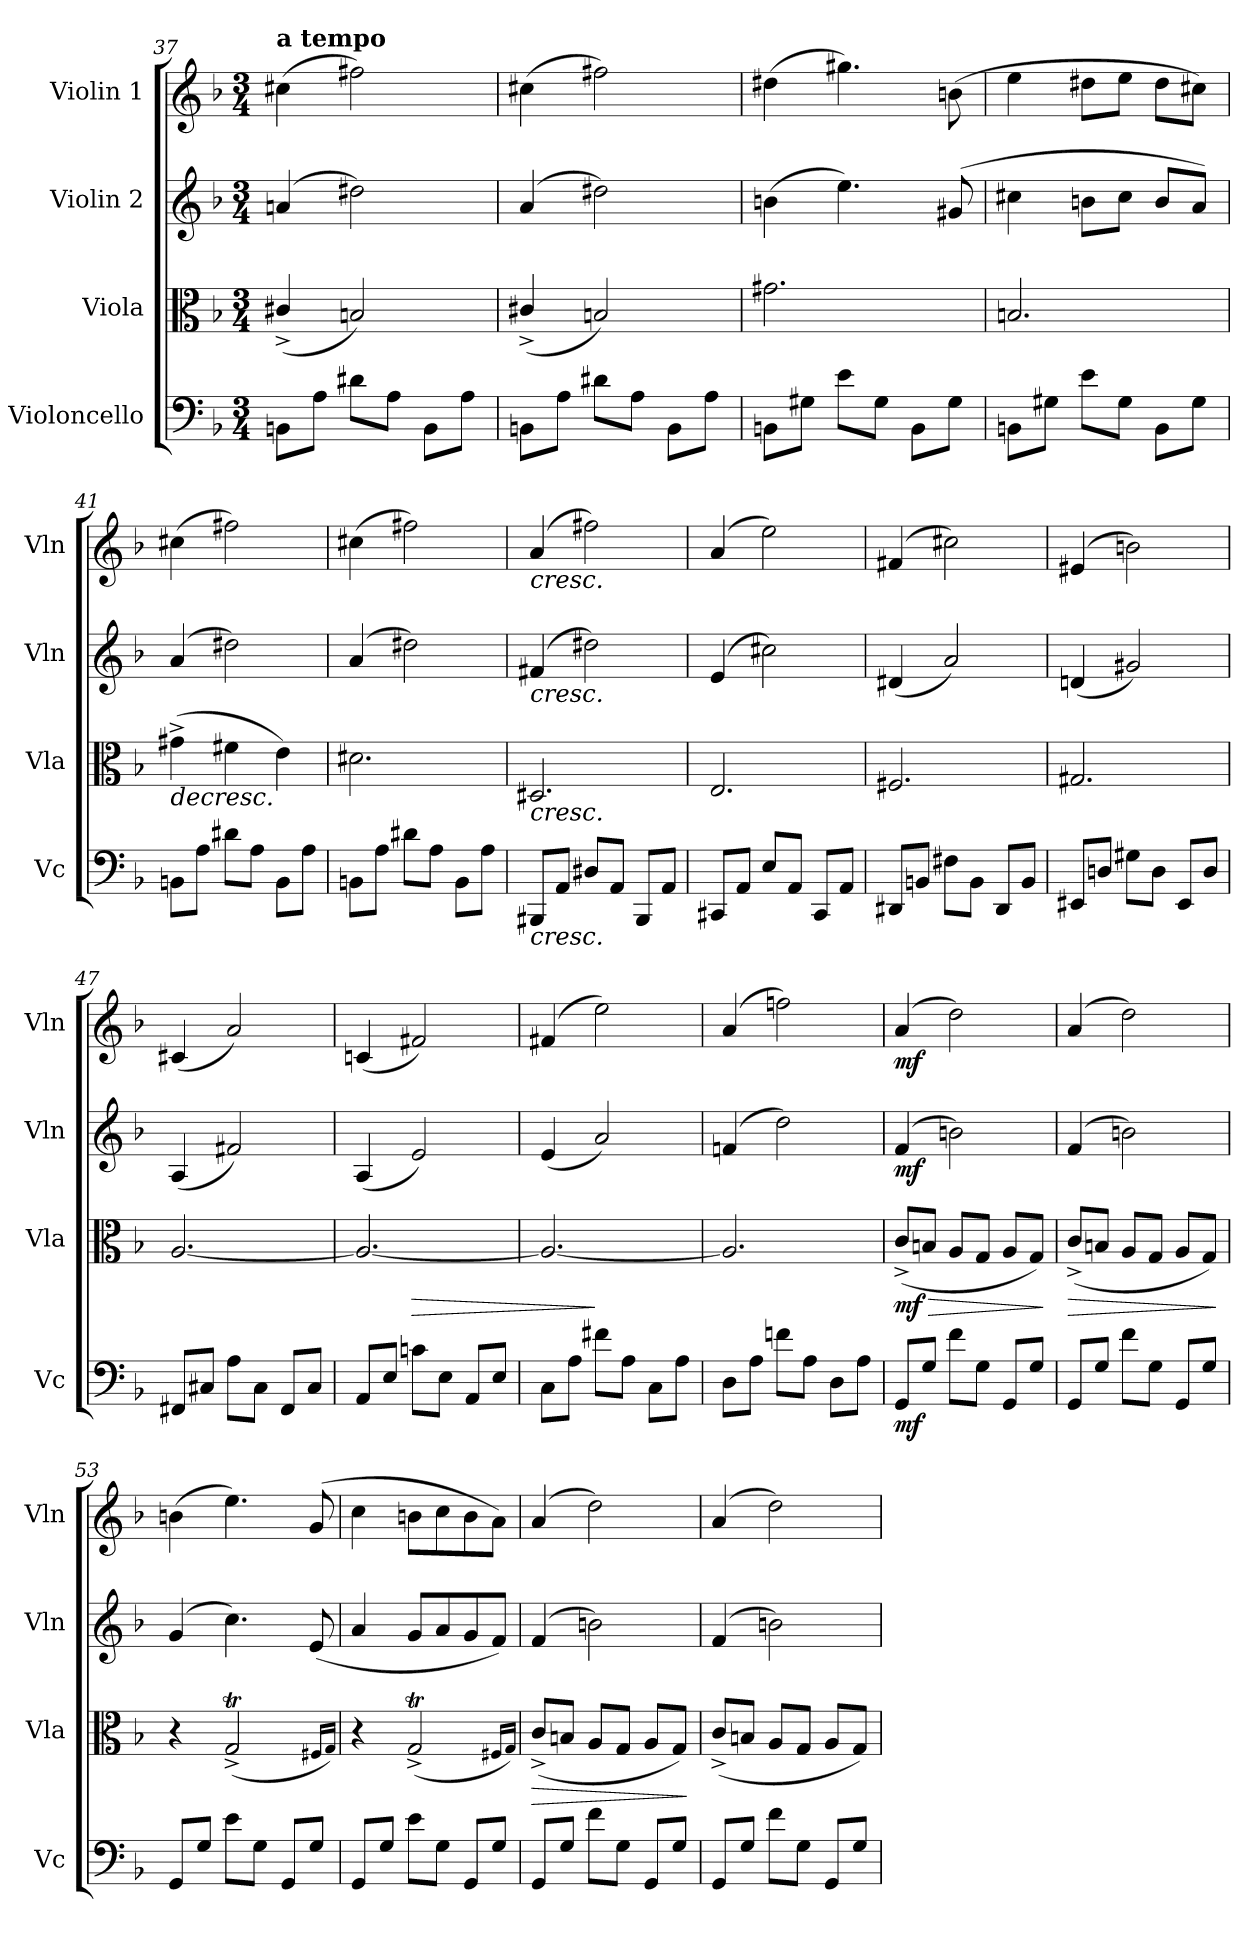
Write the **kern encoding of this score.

**kern	**dynam	**kern	**dynam	**kern	**dynam	**kern	**dynam
*part4	*part4	*part3	*part3	*part2	*part2	*part1	*part1
*staff4	*staff4	*staff3	*staff3	*staff2	*staff2	*staff1	*staff1
*I"Violoncello	*	*I"Viola	*	*I"Violin 2	*	*I"Violin 1	*
*I'Vc	*	*I'Vla	*	*I'Vln	*	*I'Vln	*
*clefF4	*	*clefC3	*	*clefG2	*	*clefG2	*
*k[b-]	*	*k[b-]	*	*k[b-]	*	*k[b-]	*
*M3/4	*	*M3/4	*	*M3/4	*	*M3/4	*
=37	=37	=37	=37	=37	=37	=37	=37
!	!	!	!	!	!	!LO:TX:a:B:t=a tempo	!
8BBn\L	.	(4c#X^>/	.	(4an/	.	(4cc#X\	.
8A\J	.	.	.	.	.	.	.
8d#X\L	.	2Bn/)	.	2dd#X\)	.	2ff#X\)	.
8A\J	.	.	.	.	.	.	.
8BB\L	.	.	.	.	.	.	.
8A\J	.	.	.	.	.	.	.
=38	=38	=38	=38	=38	=38	=38	=38
8BBn\L	.	(4c#X^>/	.	(4a/	.	(4cc#X\	.
8A\J	.	.	.	.	.	.	.
8d#X\L	.	2Bn/)	.	2dd#X\)	.	2ff#X\)	.
8A\J	.	.	.	.	.	.	.
8BB\L	.	.	.	.	.	.	.
8A\J	.	.	.	.	.	.	.
=39	=39	=39	=39	=39	=39	=39	=39
8BBn\L	.	2.g#X\	.	(4bn\	.	(4dd#X\	.
8G#X\J	.	.	.	.	.	.	.
8e\L	.	.	.	4.ee\)	.	4.gg#X\)	.
8G#\J	.	.	.	.	.	.	.
8BB\L	.	.	.	.	.	.	.
8G#\J	.	.	.	(>8g#X/	.	(8bn\	.
=40	=40	=40	=40	=40	=40	=40	=40
8BBn\L	.	2.Bn/	.	4cc#X\	.	4ee\	.
8G#X\J	.	.	.	.	.	.	.
8e\L	.	.	.	8bn\L	.	8dd#X\L	.
8G#\J	.	.	.	8cc#\J	.	8ee\J	.
8BB\L	.	.	.	8b/L	.	8dd#\L	.
8G#\J	.	.	.	8a/J)	.	8cc#X\J)	.
=41	=41	=41	=41	=41	=41	=41	=41
!	!	!	!LO:HP:b	!	!	!	!
8BBn\L	.	(4g#X^\	>	(4a/	.	(4cc#X\	.
8A\J	.	.	.	.	.	.	.
8d#X\L	.	4f#X\	.	2dd#X\)	.	2ff#X\)	.
8A\J	.	.	.	.	.	.	.
8BB\L	.	4e\)	.	.	.	.	.
8A\J	.	.	.	.	.	.	.
!!LO:LB:g=z
=42	=42	=42	=42	=42	=42	=42	=42
8BBn\L	.	2.d#X\	.	(4a/	.	(4cc#X\	.
8A\J	.	.	.	.	.	.	.
8d#X\L	.	.	.	2dd#X\)	.	2ff#X\)	.
8A\J	.	.	.	.	.	.	.
8BB\L	.	.	.	.	.	.	.
8A\J	.	.	.	.	.	.	.
!!LO:LB:g=z
=43	=43	=43	=43	=43	=43	=43	=43
!	!	!	!	!	!	!LO:TX:b:i:t=cresc.	!
!	!	!	!	!LO:TX:b:i:t=cresc.	!	!	!
!	!	!LO:TX:b:i:t=cresc.	!	!	!	!	!
!LO:TX:b:i:t=cresc.	!	!	!	!	!	!	!
8BBB#X/L	.	2.D#X/	.	(4f#X/	.	(4a/	.
8AA/J	.	.	.	.	.	.	.
8D#X/L	.	.	.	2dd#X\)	.	2ff#X\)	.
8AA/J	.	.	.	.	.	.	.
8BBB#/L	.	.	.	.	.	.	.
8AA/J	.	.	.	.	.	.	.
=44	=44	=44	=44	=44	=44	=44	=44
8CC#X/L	.	2.E/	.	(4e/	.	(4a/	.
8AA/J	.	.	.	.	.	.	.
8E/L	.	.	.	2cc#X\)	.	2ee\)	.
8AA/J	.	.	.	.	.	.	.
8CC#/L	.	.	.	.	.	.	.
8AA/J	.	.	.	.	.	.	.
=45	=45	=45	=45	=45	=45	=45	=45
8DD#X/L	.	2.F#X/	.	(4d#X/	.	(4f#X/	.
8BBn/J	.	.	.	.	.	.	.
8F#X\L	.	.	.	2a/)	.	2cc#X\)	.
8BB\J	.	.	.	.	.	.	.
8DD#/L	.	.	.	.	.	.	.
8BB/J	.	.	.	.	.	.	.
=46	=46	=46	=46	=46	=46	=46	=46
8EE#X/L	.	2.G#X/	.	(4dn/	.	(4e#X/	.
8Dn/J	.	.	.	.	.	.	.
8G#X\L	.	.	.	2g#X/)	.	2bn\)	.
8D\J	.	.	.	.	.	.	.
8EE#/L	.	.	.	.	.	.	.
8D/J	.	.	.	.	.	.	.
=47	=47	=47	=47	=47	=47	=47	=47
8FF#X/L	.	[2.A/	.	(4A/	.	(4c#X/	.
8C#X/J	.	.	.	.	.	.	.
8A\L	.	.	.	2f#X/)	.	2a/)	.
8C#\J	.	.	.	.	.	.	.
8FF#/L	.	.	.	.	.	.	.
8C#/J	.	.	.	.	.	.	.
=48	=48	=48	=48	=48	=48	=48	=48
*	*	*^	*	*	*	*	*
8AA/L	.	2.A/_	4ryy	.	(4A/	.	(4cn/	.
8E/J	.	.	.	.	.	.	.	.
!	!	!	!	!LO:HP:b	!	!	!	!
8cn\L	.	.	4ryy	>	2e/)	.	2f#X/)	.
8E\J	.	.	.	.	.	.	.	.
8AA/L	.	.	4ryy	.	.	.	.	.
8E/J	.	.	.	.	.	.	.	.
!!LO:LB:g=z
=49	=49	=49	=49	=49	=49	=49	=49	=49
8C\L	.	2.A/_	4ryy	.	(4e/	.	(4f#X/	.
8A\J	.	.	.	.	.	.	.	.
8f#X\L	.	.	4ryy	]	2a/)	.	2ee\)	.
8A\J	.	.	.	.	.	.	.	.
8C\L	.	.	4ryy	.	.	.	.	.
8A\J	.	.	.	.	.	.	.	.
*	*	*v	*v	*	*	*	*	*
!!LO:LB:g=z
=50	=50	=50	=50	=50	=50	=50	=50
8D\L	.	2.A/]	.	(4fn/	.	(4a/	.
8A\J	.	.	.	.	.	.	.
8fn\L	.	.	.	2dd\)	.	2ffn\)	.
8A\J	.	.	.	.	.	.	.
8D\L	.	.	.	.	.	.	.
8A\J	.	.	.	.	.	.	.
=51	=51	=51	=51	=51	=51	=51	=51
!	!LO:DY:b	!	!LO:HP:b	!	!	!	!
!	!	!	!LO:DY:n=1:b	!	!LO:DY:b	!	!LO:DY:b
8GG/L	mf	(8c^>/L	> mf	(4f/	mf	(4a/	mf
8G/J	.	8Bn/J	.	.	.	.	.
8f\L	.	8A/L	.	2bn\)	.	2dd\)	.
8G\J	.	8G/J	.	.	.	.	.
8GG/L	.	8A/L	.	.	.	.	.
8G/J	.	8G/J)	.	.	.	.	.
.	.	.	]	.	.	.	.
=52	=52	=52	=52	=52	=52	=52	=52
!	!	!	!LO:HP:b	!	!	!	!
8GG/L	.	(8c^>/L	>	(4f/	.	(4a/	.
8G/J	.	8Bn/J	.	.	.	.	.
8f\L	.	8A/L	.	2bn\)	.	2dd\)	.
8G\J	.	8G/J	.	.	.	.	.
8GG/L	.	8A/L	.	.	.	.	.
8G/J	.	8G/J)	.	.	.	.	.
.	.	.	]	.	.	.	.
=53	=53	=53	=53	=53	=53	=53	=53
8GG/L	.	4r	.	(4g/	.	(4bn\	.
8G/J	.	.	.	.	.	.	.
8e\L	.	(2GT^>/	.	4.cc\)	.	4.ee\)	.
8G\J	.	.	.	.	.	.	.
8GG/L	.	.	.	.	.	.	.
8G/J	.	.	.	(8e/	.	(>8g/	.
.	.	16qF#X/LL	.	.	.	.	.
.	.	16qG/JJ)	.	.	.	.	.
=54	=54	=54	=54	=54	=54	=54	=54
8GG/L	.	4r	.	4a/	.	4cc\	.
8G/J	.	.	.	.	.	.	.
8e\L	.	(2GT^>/	.	8g/L	.	8bn\L	.
8G\J	.	.	.	8a/	.	8cc\	.
8GG/L	.	.	.	8g/	.	8b\	.
8G/J	.	.	.	8f/J)	.	8a\J)	.
.	.	16qF#X/LL	.	.	.	.	.
.	.	16qG/JJ)	.	.	.	.	.
=55	=55	=55	=55	=55	=55	=55	=55
!	!	!	!LO:HP:b	!	!	!	!
8GG/L	.	(8c^>/L	>	(4f/	.	(4a/	.
8G/J	.	8Bn/J	.	.	.	.	.
8f\L	.	8A/L	.	2bn\)	.	2dd\)	.
8G\J	.	8G/J	.	.	.	.	.
8GG/L	.	8A/L	.	.	.	.	.
8G/J	.	8G/J)	.	.	.	.	.
.	.	.	]	.	.	.	.
!!LO:PB:g=z
=56	=56	=56	=56	=56	=56	=56	=56
8GG/L	.	(8c^>/L	.	(4f/	.	(4a/	.
8G/J	.	8Bn/J	.	.	.	.	.
8f\L	.	8A/L	.	2bn\)	.	2dd\)	.
8G\J	.	8G/J	.	.	.	.	.
8GG/L	.	8A/L	.	.	.	.	.
8G/J	.	8G/J)	.	.	.	.	.
.	.	.	]	.	.	.	.
=	=	=	=	=	=	=	=
*-	*-	*-	*-	*-	*-	*-	*-
